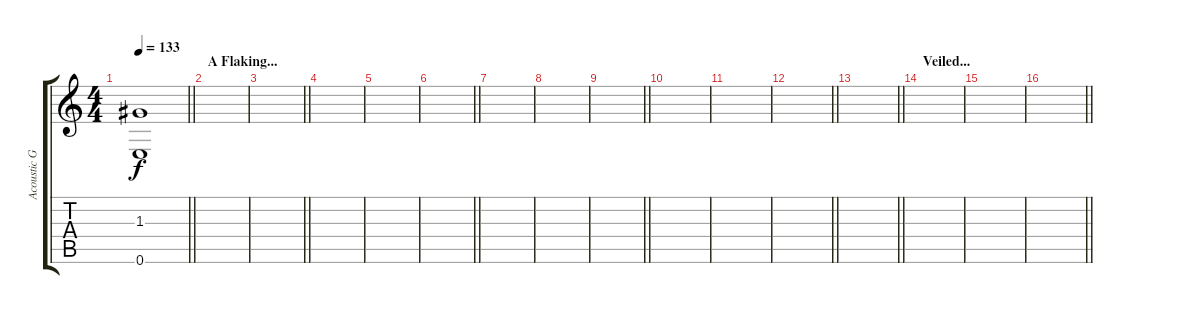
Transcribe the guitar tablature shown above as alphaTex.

\track ("Acoustic Guitars" "Acoustic G") {instrument acousticguitarsteel}
\staff {score tabs}
\tuning (E4 B3 G3 D3 A2 E2) {hide}
\ts (4 4)
\tempo 133
\clef g2
\barLineRight lightlight
\ks c
(1.3{t} 0.6{t}).1{dy f} |
\section ("" "A Flaking...")
|
\barLineRight lightlight
|
\section ("" "")
|
|
\barLineRight lightlight
|
\section ("" "")
|
|
\barLineRight lightlight
|
\section ("" "")
|
|
\barLineRight lightlight
|
\barLineRight lightlight
|
\section ("" "Veiled...")
|
|
\barLineRight lightlight
